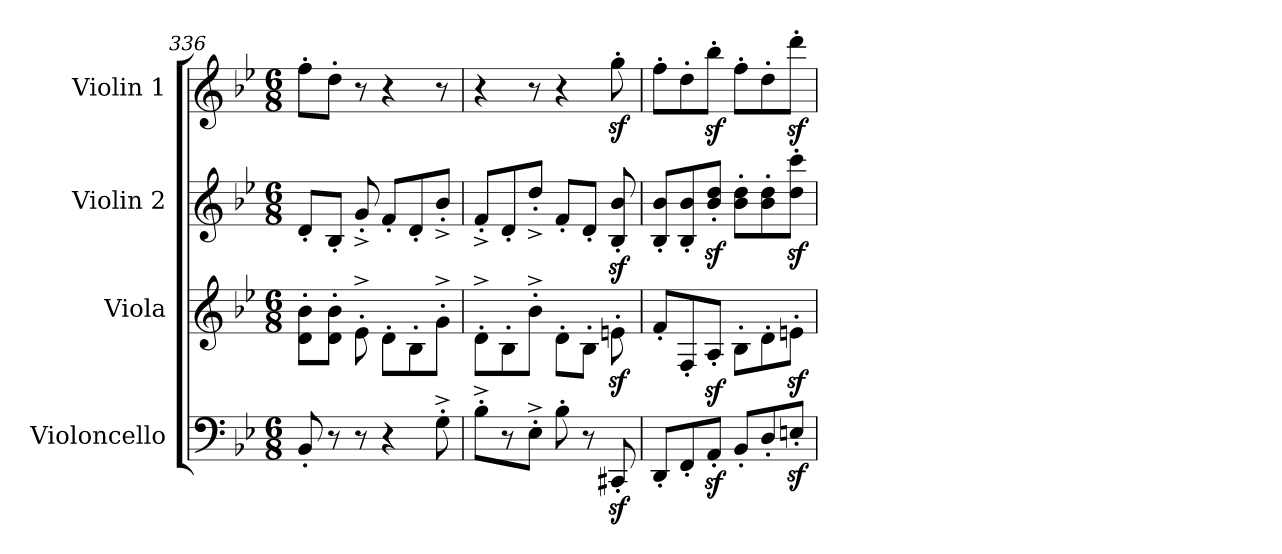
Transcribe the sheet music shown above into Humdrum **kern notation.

**kern	**kern	**kern	**kern
*part4	*part3	*part2	*part1
*staff4	*staff3	*staff2	*staff1
*I"Violoncello	*I"Viola	*I"Violin 2	*I"Violin 1
*I'Vc	*I'Vla	*I'Vln	*I'Vln
*clefF4	*clefG2	*clefG2	*clefG2
*k[b-e-]	*k[b-e-]	*k[b-e-]	*k[b-e-]
*M6/8	*M6/8	*M6/8	*M6/8
=336	=336	=336	=336
8BB-'/	8d\' 8b-\'L	8d'/L	8ff'\L
8r	8d\' 8b-\'J	8B-'/J	8dd'\J
8r	8e-'^\	8g'^/	8r
4r	8d'\L	8f'/L	4r
.	8B-'\	8d'/	.
8G'^\	8g'^\J	8b-'^/J	8r
=337	=337	=337	=337
8B-'^\L	8d'^\L	8f'^/L	4r
8r	8B-'\	8d'/	.
8E-'^\J	8b-'^\J	8dd'^/J	8r
8B-'\	8d'\L	8f'/L	4r
8r	8B-'\J	8d'/J	.
8CC#Xz<'/	8enz<'\	8B-/z<' 8b-/z<'	8ggz<'\
=338	=338	=338	=338
8DD'/L	8f'/L	8B-/' 8b-/'L	8ff'\L
8FF'/	8F'/	8B-/' 8b-/'	8dd'\
8AAz<'/J	8Az<'/J	8b-/z<' 8dd/z<'J	8bb-z<'\J
8BB-'/L	8B-'\L	8b-\' 8dd\'L	8ff'\L
8D'/	8d'\	8b-\' 8dd\'	8dd'\
8Enz<'/J	8enz<'\J	8dd\z<' 8ccc\z<'J	8dddz<'\J
=	=	=	=
*-	*-	*-	*-
